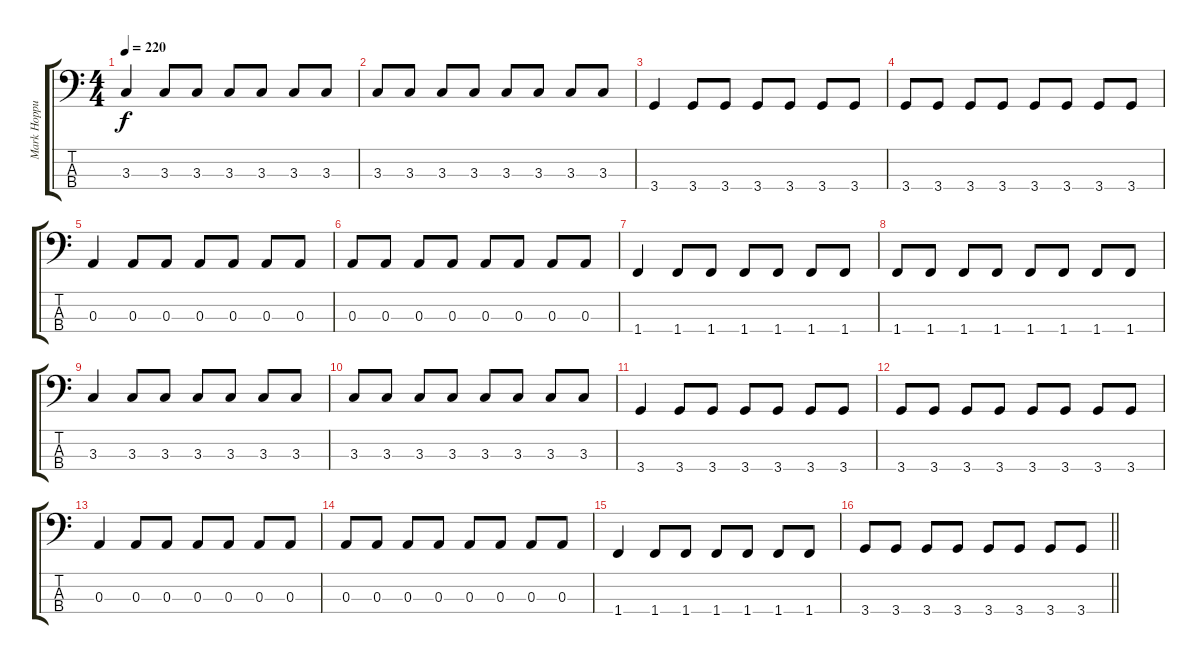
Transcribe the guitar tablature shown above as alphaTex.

\track ("Mark Hoppus (Bass)" "Mark Hoppu") {instrument electricbasspick}
\staff {score tabs}
\tuning (G2 D2 A1 E1) {hide}
\ts (4 4)
\tempo 220
\clef f4
\ks c
3.3.4{dy f} 3.3.8 3.3.8 3.3.8 3.3.8 3.3.8 3.3.8 |
3.3.8 3.3.8 3.3.8 3.3.8 3.3.8 3.3.8 3.3.8 3.3.8 |
3.4.4 3.4.8 3.4.8 3.4.8 3.4.8 3.4.8 3.4.8 |
3.4.8 3.4.8 3.4.8 3.4.8 3.4.8 3.4.8 3.4.8 3.4.8 |
0.3.4 0.3.8 0.3.8 0.3.8 0.3.8 0.3.8 0.3.8 |
0.3.8 0.3.8 0.3.8 0.3.8 0.3.8 0.3.8 0.3.8 0.3.8 |
1.4.4 1.4.8 1.4.8 1.4.8 1.4.8 1.4.8 1.4.8 |
1.4.8 1.4.8 1.4.8 1.4.8 1.4.8 1.4.8 1.4.8 1.4.8 |
3.3.4 3.3.8 3.3.8 3.3.8 3.3.8 3.3.8 3.3.8 |
3.3.8 3.3.8 3.3.8 3.3.8 3.3.8 3.3.8 3.3.8 3.3.8 |
3.4.4 3.4.8 3.4.8 3.4.8 3.4.8 3.4.8 3.4.8 |
3.4.8 3.4.8 3.4.8 3.4.8 3.4.8 3.4.8 3.4.8 3.4.8 |
0.3.4 0.3.8 0.3.8 0.3.8 0.3.8 0.3.8 0.3.8 |
0.3.8 0.3.8 0.3.8 0.3.8 0.3.8 0.3.8 0.3.8 0.3.8 |
1.4.4 1.4.8 1.4.8 1.4.8 1.4.8 1.4.8 1.4.8 |
\barLineRight lightlight
3.4.8 3.4.8 3.4.8 3.4.8 3.4.8 3.4.8 3.4.8 3.4.8
